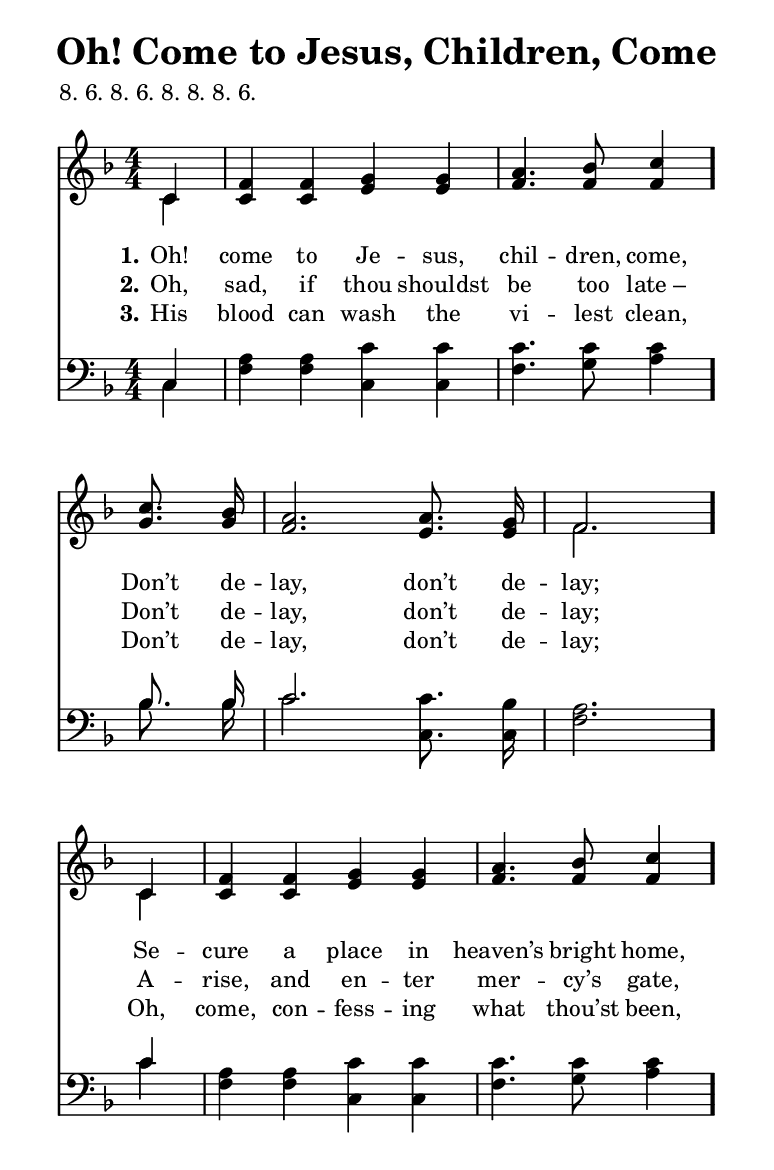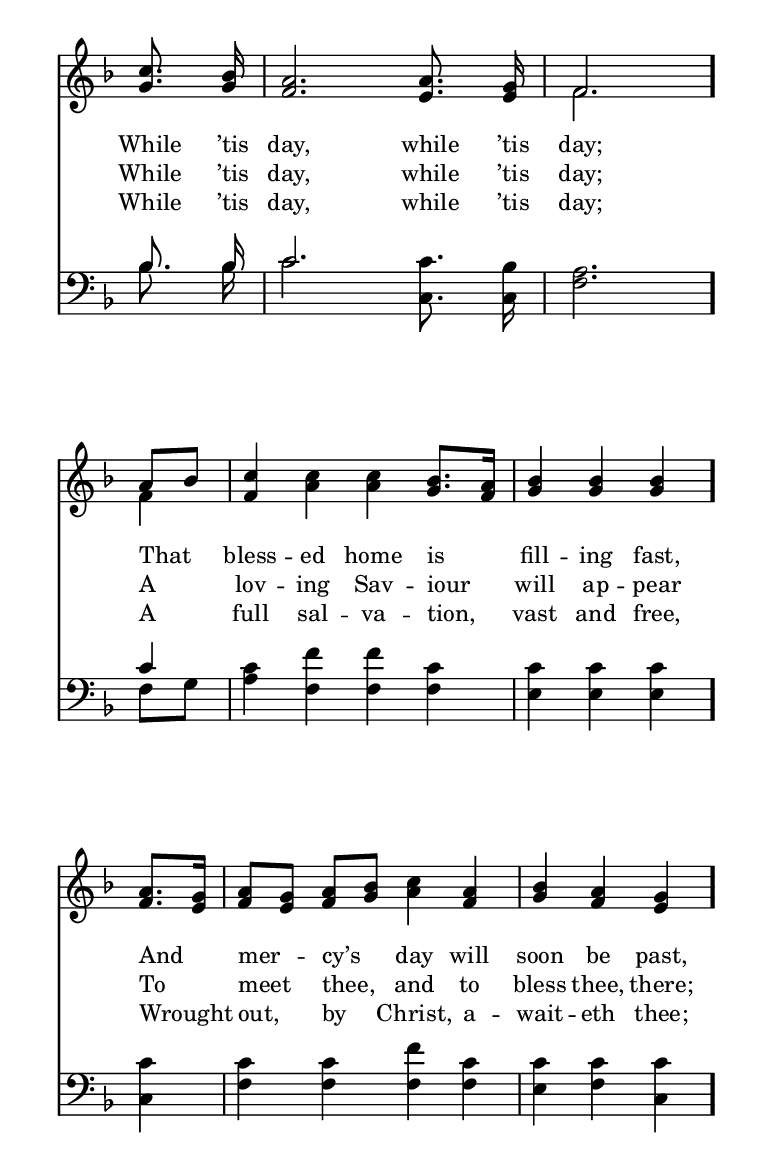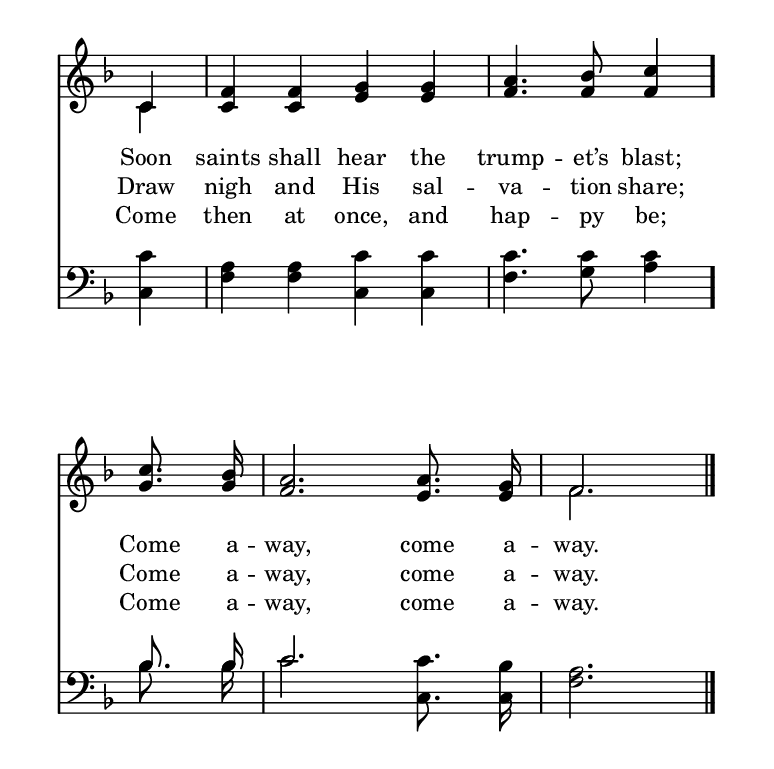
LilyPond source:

\include "common/global.ily"
\paper {
  \include "common/paper.ily"
}

\header{
  %children
  hymnnumber = "322"
  title = "Oh! Come to Jesus, Children, Come"
  tunename = "Don’t Delay"
  meter = "8. 6. 8. 6. 8. 8. 8. 6."
  poet = ""
  composer = ""
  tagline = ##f
}

global = {
  \include "common/overrides.ily"
  \override Staff.TimeSignature.style = #'numbered
  \time 4/4
  \override Score.MetronomeMark.transparent = ##t % hide all fermata changes too
  \tempo 4=90
  \key f \major
  \partial 4
  \autoBeamOff
}

notesSoprano = {
\global
\relative c' {

  c4 | f f g g | a4. bes8 c4
  c8. bes16 | a2. a8. g16 | f2. \break % not \eogbreak -- verified in letter version
  c4 | f f g g | a4. bes8 c4
  c8. bes16 | a2. a8. g16 | f2. \break

  a8[ bes] | c4 c c bes8.[ a16] | bes4 bes bes
  a8.[ g16] | a8[ g] a[ bes] c4 a | bes a g \break
  c,4 | f f g g | a4. bes8 c4
  c8. bes16 | a2. a8. g16 | f2.

  \bar "|."

}
}

notesAlto = {
\global
\relative e' {

  c4 | c c e e | f4. f8 f4
  g8. g16 | f2. e8. e16 | f2.
  c4 | c c e e | f4. f8 f4
  g8. g16 | f2. e8. e16 | f2.

  f4 | f a a g8.[ f16] | g4 g g
  f8.[ e16] | f8[ e] f[ g] a4 f | g f e
  c4 | c c e e | f4. f8 f4
  g8. g16 | f2. e8. e16 | f2.

}
}

notesTenor = {
\global
\relative a, {

  c4 | a' a c c | c4. c8 c4
  bes8. bes16 | c2. c8. bes16 a2.
  c4 | a a c c | c4. c8 c4
  bes8. bes16 | c2. c8. bes16 a2.

  c4 | c f f c | c c c
  c4 | c c f c | c c c
  c4 | a a c c | c4. c8 c4
  bes8. bes16 | c2. c8. bes16 a2.

}
}

notesBass = {
\global
\relative f {

  c4 | f f c c | f4. g8 a4
  bes8. bes16 | c2. c,8. c16 | f2.
  c'4 | f, f c c | f4. g8 a4
  bes8. bes16 | c2. c,8. c16 | f2.

  f8[ g] | a4 f f f | e e e
  c4 | f f f f | e f c
  c4 | f f c c | f4. g8 a4
  bes8. bes16 | c2. c,8. c16 | f2.

}
}

wordsA = \lyricmode {
\set stanza = "1."

Oh! come to Je -- sus, chil -- dren, come, \bar "."
Don’t de -- lay, don’t de -- lay; \bar "."
Se -- cure a place in heaven’s bright home, \bar "."
While ’tis day, while ’tis day; \bar "."
That bless -- ed home is fill -- ing fast, \bar "."
And mer -- cy’s day will soon be past, \bar "."
Soon saints shall hear the trump -- et’s blast; \bar "."
Come a -- way, come a -- way. \bar "."

}

wordsB = \lyricmode {
\set stanza = "2."

Oh, sad, if thou shouldst be too late_–
Don’t de -- lay, don’t de -- lay;
A -- rise, and en -- ter mer -- cy’s gate,
While ’tis day, while ’tis day;
A lov -- ing Sav -- iour will ap -- pear
To meet thee, and to bless thee, there;
Draw nigh and His sal -- va -- tion share;
Come a -- way, come a -- way.

}

wordsC = \lyricmode {
\set stanza = "3."

His blood can wash the vi -- lest clean,
Don’t de -- lay, don’t de -- lay;
Oh, come, con -- fess -- ing what thou’st been,
While ’tis day, while ’tis day;
A full sal -- va -- tion, vast and free,
Wrought out, by Christ, a -- wait -- eth thee;
Come then at once, and hap -- py be;
Come a -- way, come a -- way.

}

\score {
  \context ChoirStaff <<
    \context Staff = upper <<
      \set Staff.autoBeaming = ##f
      \set ChoirStaff.systemStartDelimiter = #'SystemStartBar
      \set ChoirStaff.printPartCombineTexts = ##f
      \partcombine #'(2 . 11) \notesSoprano \notesAlto
      \context NullVoice = sopranos { \voiceOne << \notesSoprano >> }
      \context Lyrics = one   \lyricsto sopranos \wordsA
      \context Lyrics = two   \lyricsto sopranos \wordsB
      \context Lyrics = three \lyricsto sopranos \wordsC
    >>
    \context Staff = men <<
      \set Staff.autoBeaming = ##f
      \clef bass
      \set ChoirStaff.printPartCombineTexts = ##f
      \partcombine #'(2 . 11) \notesTenor \notesBass
    >>
  >>
  \layout {
    \include "common/layout.ily"
  }
  #(cond ((ly:get-option 'eog-midi-permitted) #{ \midi{
    \include "common/midi.ily"
  } #}))
}

\version "2.19.49"  % necessary for upgrading to future LilyPond versions.

% vi:set et ts=2 sw=2 ai nocindent syntax=lilypond:
